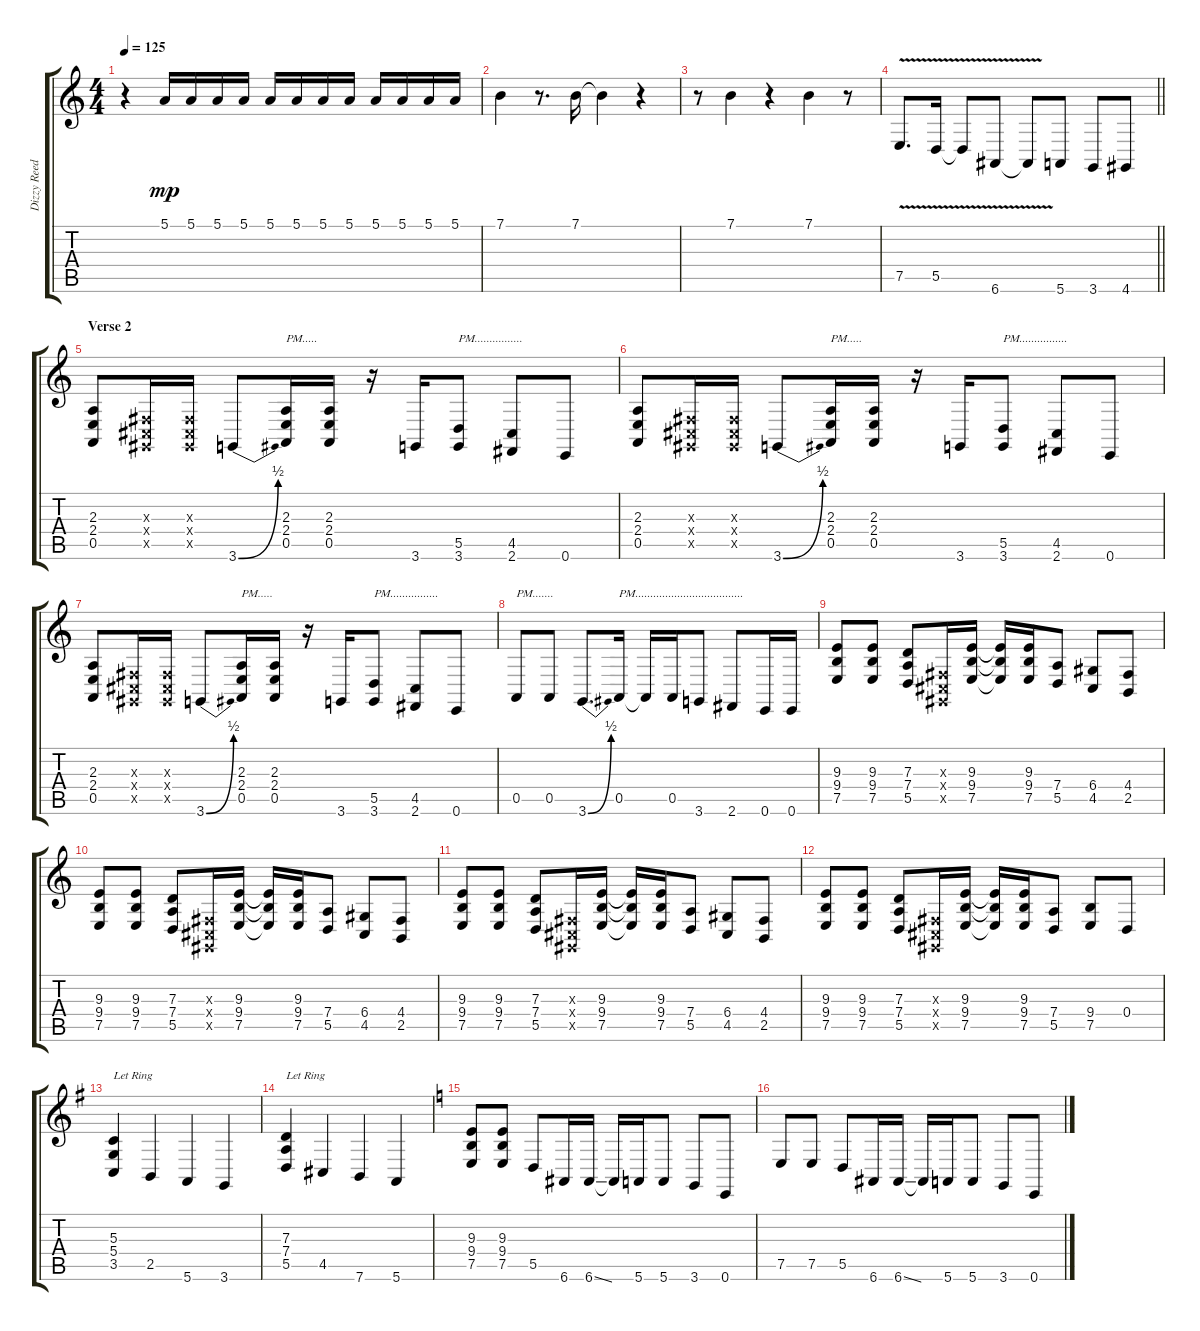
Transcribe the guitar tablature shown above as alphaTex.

\track ("Dizzy Reed " "Dizzy Reed") {instrument brightacousticpiano}
\staff {score tabs}
\tuning (E4 B3 G3 D3 A2 E2) {hide}
\ts (4 4)
\tempo 125
\clef g2
\ks c
r.4{dy mp volume 7} 5.1.16 5.1.16 5.1.16 5.1.16 5.1.16 5.1.16 5.1.16 5.1.16 5.1.16 5.1.16 5.1.16 5.1.16 |
7.1.4 r.8{d} 7.1.16 7.1{t}.4 r.4 |
r.8 7.1.4 r.4 7.1.4 r.8 |
\barLineRight lightlight
7.5{v}.8{d} 5.5{v}.16 5.5{t}.8 6.6{v}.8 6.6{t}.8 5.6.8 3.6.8 4.6.8 |
\section ("" "Verse 2")
(2.3 2.4 0.5).8{volume 9} (-1.3{x} -1.4{x} -1.5{x}).16 (-1.3{x} -1.4{x} -1.5{x}).16 3.6{be (bend 0 0 60 2)}.8 (2.3 2.4 0.5).16{txt "PM....."} (2.3 2.4 0.5).16 r.16 3.6.16 (5.5 3.6).8{txt "PM................"} (4.5 2.6).8 0.6.8 |
(2.3 2.4 0.5).8 (-1.3{x} -1.4{x} -1.5{x}).16 (-1.3{x} -1.4{x} -1.5{x}).16 3.6{be (bend 0 0 60 2)}.8 (2.3 2.4 0.5).16{txt "PM....."} (2.3 2.4 0.5).16 r.16 3.6.16 (5.5 3.6).8{txt "PM................"} (4.5 2.6).8 0.6.8 |
(2.3 2.4 0.5).8 (-1.3{x} -1.4{x} -1.5{x}).16 (-1.3{x} -1.4{x} -1.5{x}).16 3.6{be (bend 0 0 60 2)}.8 (2.3 2.4 0.5).16{txt "PM....."} (2.3 2.4 0.5).16 r.16 3.6.16 (5.5 3.6).8{txt "PM................"} (4.5 2.6).8 0.6.8 |
0.5.8{txt "PM......."} 0.5.8 3.6{be (bend 0 0 60 2)}.8{d} 0.5.16{txt "PM...................................."} 0.5{t}.16 0.5.16 3.6.8 2.6.8 0.6.16 0.6.16 |
(9.3 9.4 7.5).8 (9.3 9.4 7.5).8 (7.3 7.4 5.5).8 (-1.3{x} -1.4{x} -1.5{x}).16 (9.3 9.4 7.5).16 (9.3{t} 9.4{t} 7.5{t}).16 (9.3 9.4 7.5).16 (7.4 5.5).8 (6.4 4.5).8 (4.4 2.5).8 |
(9.3 9.4 7.5).8 (9.3 9.4 7.5).8 (7.3 7.4 5.5).8 (-1.3{x} -1.4{x} -1.5{x}).16 (9.3 9.4 7.5).16 (9.3{t} 9.4{t} 7.5{t}).16 (9.3 9.4 7.5).16 (7.4 5.5).8 (6.4 4.5).8 (4.4 2.5).8 |
(9.3 9.4 7.5).8 (9.3 9.4 7.5).8 (7.3 7.4 5.5).8 (-1.3{x} -1.4{x} -1.5{x}).16 (9.3 9.4 7.5).16 (9.3{t} 9.4{t} 7.5{t}).16 (9.3 9.4 7.5).16 (7.4 5.5).8 (6.4 4.5).8 (4.4 2.5).8 |
(9.3 9.4 7.5).8 (9.3 9.4 7.5).8 (7.3 7.4 5.5).8 (-1.3{x} -1.4{x} -1.5{x}).16 (9.3 9.4 7.5).16 (9.3{t} 9.4{t} 7.5{t}).16 (9.3 9.4 7.5).16 (7.4 5.5).8 (9.4 7.5).8 0.4.8 |
\ks g
(5.3 5.4 3.5).4{txt "Let Ring"} 2.5.4 5.6.4 3.6.4 |
(7.3 7.4 5.5).4{txt "Let Ring"} 4.5.4 7.6.4 5.6.4 |
\ks c
(9.3 9.4 7.5).8 (9.3 9.4 7.5).8 5.5.8 6.6.16 6.6{ss}.16 6.6{t}.16 5.6.16 5.6.8 3.6.8 0.6.8 |
7.5.8 7.5.8 5.5.8 6.6.16 6.6{ss}.16 6.6{t}.16 5.6.16 5.6.8 3.6.8 0.6.8
